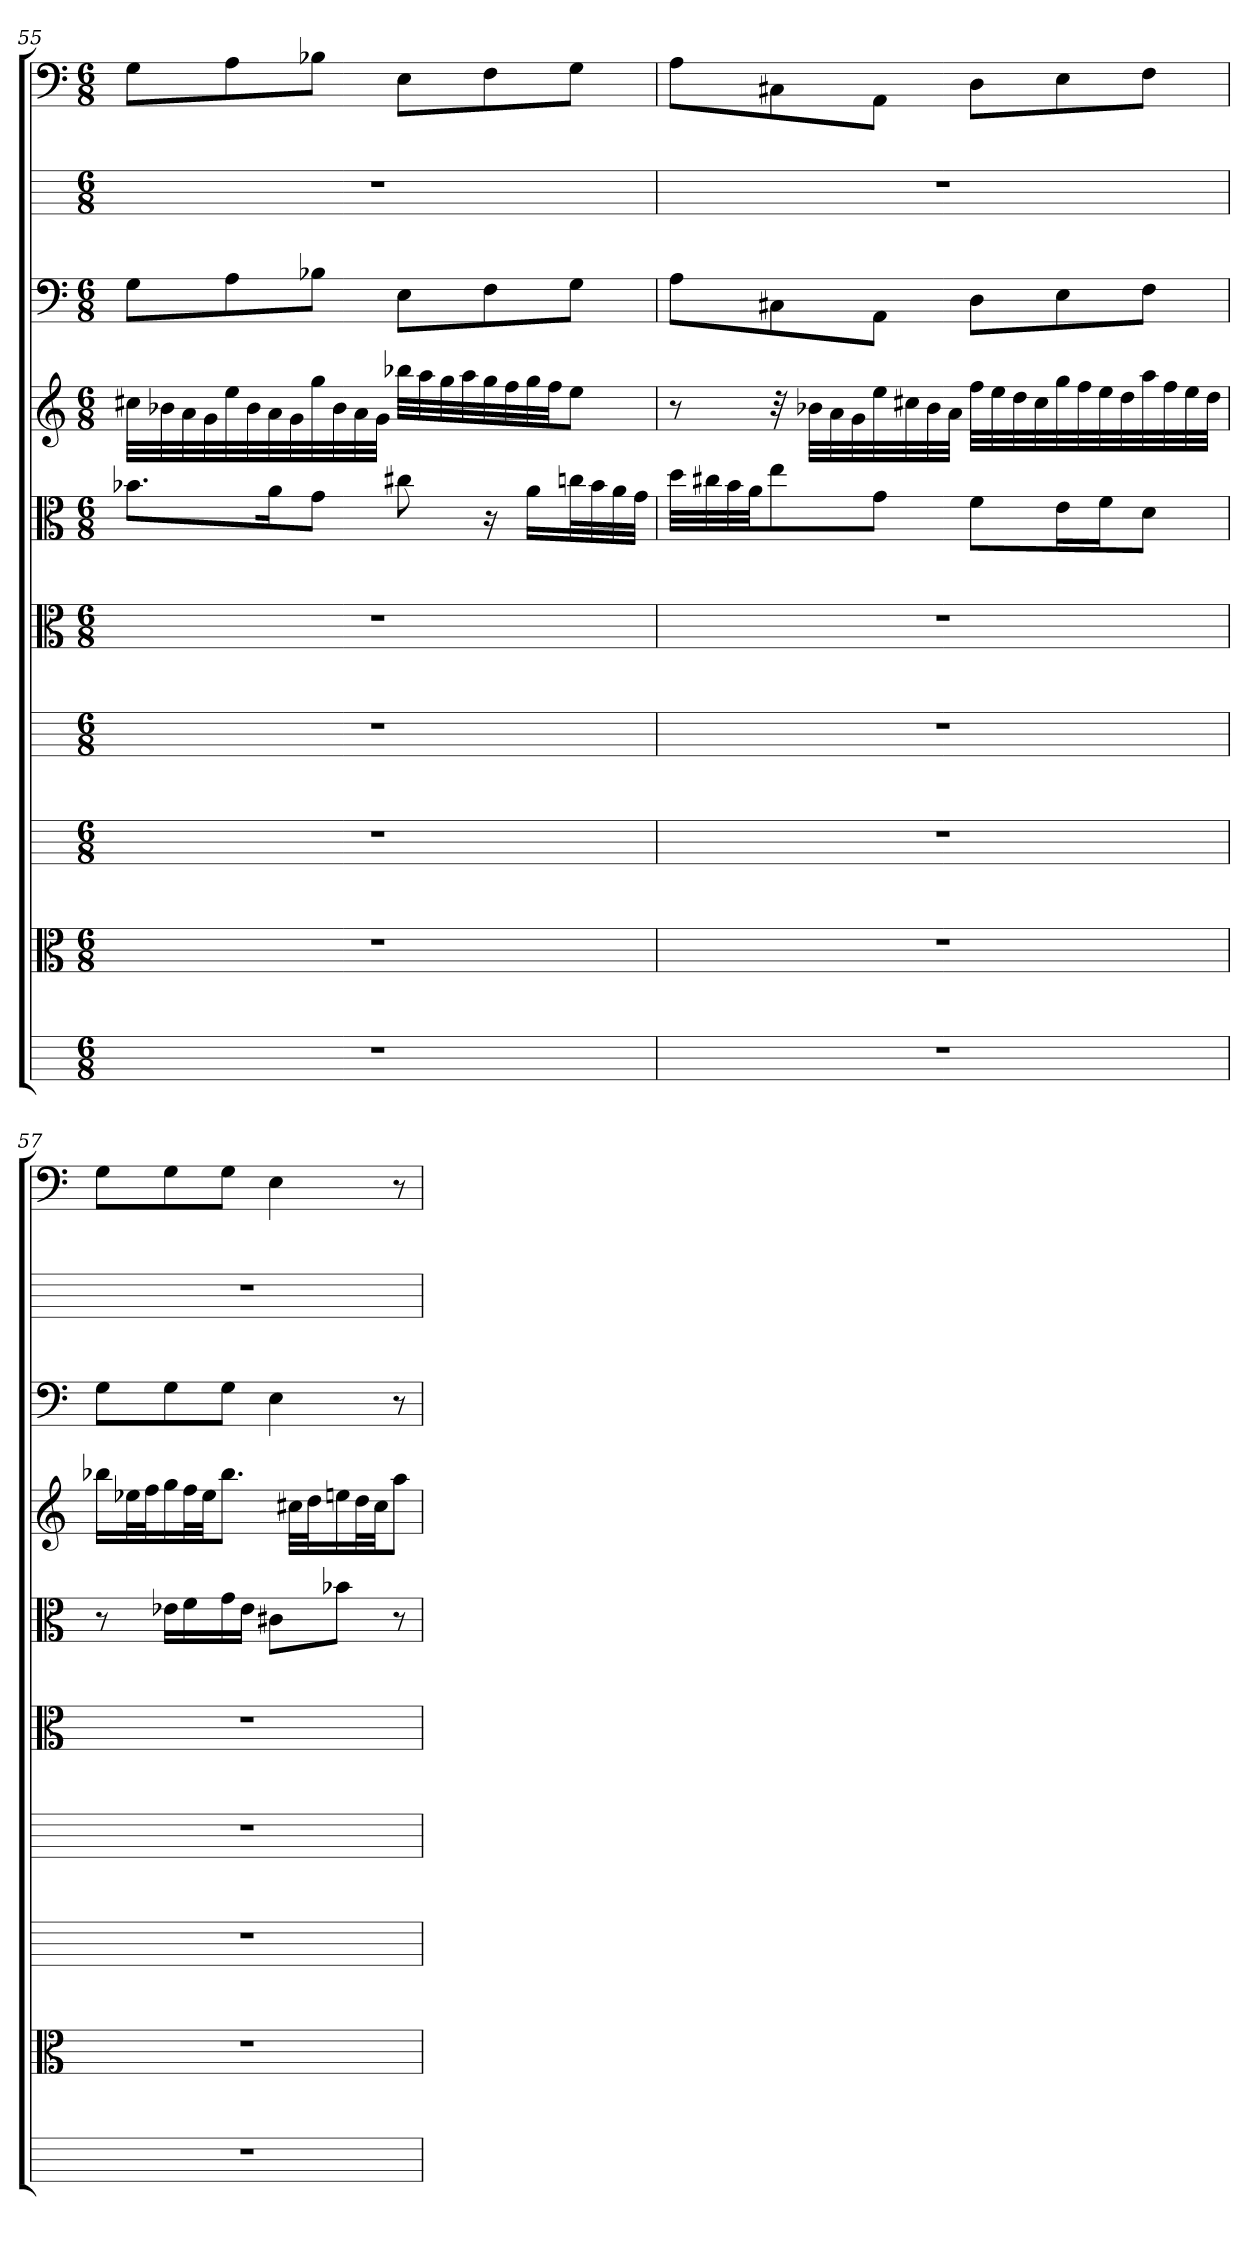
**kern	**kern	**kern	**kern	**kern	**kern	**kern	**kern	**kern	**kern
*part10	*part9	*part8	*part7	*part6	*part5	*part4	*part3	*part2	*part1
*staff10	*staff9	*staff8	*staff7	*staff6	*staff5	*staff4	*staff3	*staff2	*staff1
*	*clefC3	*	*	*clefC3	*clefC3	*	*clefF4	*	*clefF4
*k[]	*k[]	*k[]	*k[]	*k[]	*k[]	*k[]	*k[]	*k[]	*k[]
*a:	*a:	*a:	*a:	*a:	*a:	*a:	*a:	*a:	*a:
*M6/8	*M6/8	*M6/8	*M6/8	*M6/8	*M6/8	*M6/8	*M6/8	*M6/8	*M6/8
=55	=55	=55	=55	=55	=55	=55	=55	=55	=55
2.r	2.r	2.r	2.r	2.r	8.b-X\L	32cc#XLLL	8G\L	2.r	8G\L
.	.	.	.	.	.	32b-X	.	.	.
.	.	.	.	.	.	32a	.	.	.
.	.	.	.	.	.	32g	.	.	.
.	.	.	.	.	.	32ee	8A\	.	8A\
.	.	.	.	.	.	32b-	.	.	.
.	.	.	.	.	16a\K	32a	.	.	.
.	.	.	.	.	.	32g	.	.	.
.	.	.	.	.	8g\J	32gg	8B-X\J	.	8B-X\J
.	.	.	.	.	.	32b-	.	.	.
.	.	.	.	.	.	32a	.	.	.
.	.	.	.	.	.	32gJJJ	.	.	.
.	.	.	.	.	8cc#X	32bb-XLLL	8E\L	.	8E\L
.	.	.	.	.	.	32aa	.	.	.
.	.	.	.	.	.	32gg	.	.	.
.	.	.	.	.	.	32aa	.	.	.
.	.	.	.	.	16r	32gg	8F\	.	8F\
.	.	.	.	.	.	32ff	.	.	.
.	.	.	.	.	16a\LL	32gg	.	.	.
.	.	.	.	.	.	32ffJJ	.	.	.
.	.	.	.	.	32ccn\L	8eeJ	8G\J	.	8G\J
.	.	.	.	.	32b-\	.	.	.	.
.	.	.	.	.	32a\	.	.	.	.
.	.	.	.	.	32g\JJJ	.	.	.	.
=56	=56	=56	=56	=56	=56	=56	=56	=56	=56
2.r	2.r	2.r	2.r	2.r	32dd\LLL	8r	8A\L	2.r	8A\L
.	.	.	.	.	32cc#X\	.	.	.	.
.	.	.	.	.	32b\	.	.	.	.
.	.	.	.	.	32a\JJ	.	.	.	.
.	.	.	.	.	8ee\	32r	8C#X\	.	8C#X\
.	.	.	.	.	.	32b-XLLL	.	.	.
.	.	.	.	.	.	32a	.	.	.
.	.	.	.	.	.	32g	.	.	.
.	.	.	.	.	8g\J	32ee	8AA\J	.	8AA\J
.	.	.	.	.	.	32cc#X	.	.	.
.	.	.	.	.	.	32b-	.	.	.
.	.	.	.	.	.	32aJJJ	.	.	.
.	.	.	.	.	8f\L	32ffLLL	8D\L	.	8D\L
.	.	.	.	.	.	32ee	.	.	.
.	.	.	.	.	.	32dd	.	.	.
.	.	.	.	.	.	32cc#	.	.	.
.	.	.	.	.	16e\L	32gg	8E\	.	8E\
.	.	.	.	.	.	32ff	.	.	.
.	.	.	.	.	16f\J	32ee	.	.	.
.	.	.	.	.	.	32dd	.	.	.
.	.	.	.	.	8d\J	32aa	8F\J	.	8F\J
.	.	.	.	.	.	32ff	.	.	.
.	.	.	.	.	.	32ee	.	.	.
.	.	.	.	.	.	32ddJJJ	.	.	.
=57	=57	=57	=57	=57	=57	=57	=57	=57	=57
2.r	2.r	2.r	2.r	2.r	8r	16bb-XLL	8G\L	2.r	8G\L
.	.	.	.	.	.	32ee-XL	.	.	.
.	.	.	.	.	.	32ffJ	.	.	.
.	.	.	.	.	16e-X\LL	16gg	8G\	.	8G\
.	.	.	.	.	16f\	32ffL	.	.	.
.	.	.	.	.	.	32ee-JJ	.	.	.
.	.	.	.	.	16g\	8.bb-J	8G\J	.	8G\J
.	.	.	.	.	16e-\JJ	.	.	.	.
.	.	.	.	.	8c#X\L	.	4E	.	4E
.	.	.	.	.	.	32cc#XLLL	.	.	.
.	.	.	.	.	.	32ddJ	.	.	.
.	.	.	.	.	8b-X\J	16een	.	.	.
.	.	.	.	.	.	32ddL	.	.	.
.	.	.	.	.	.	32cc#JJ	.	.	.
.	.	.	.	.	8r	8aaJ	8r	.	8r
=	=	=	=	=	=	=	=	=	=
*-	*-	*-	*-	*-	*-	*-	*-	*-	*-
